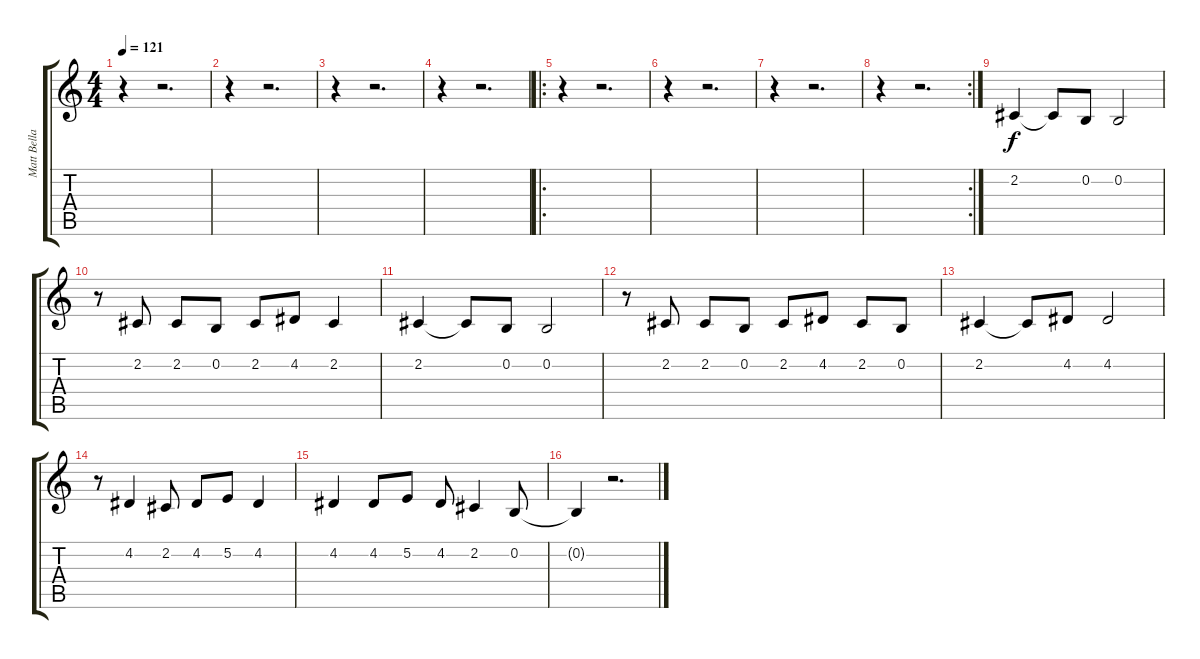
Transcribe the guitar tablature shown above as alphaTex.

\track ("Matt Bellamy (Vocals)" "Matt Bella") {instrument lead2sawtooth}
\staff {score tabs}
\tuning (E4 B3 G3 D3 A2 E2) {hide}
\ts (4 4)
\tempo 121
\clef g2
\ks c
r.4{dy f instrument lead2sawtooth} r.2{d} |
r.4 r.2{d} |
r.4 r.2{d} |
r.4 r.2{d} |
\ro
r.4 r.2{d} |
r.4 r.2{d} |
r.4 r.2{d} |
\rc 2
r.4 r.2{d} |
2.2.4 2.2{t}.8 0.2.8 0.2.2 |
r.8 2.2.8 2.2.8 0.2.8 2.2.8 4.2.8 2.2.4 |
2.2.4 2.2{t}.8 0.2.8 0.2.2 |
r.8 2.2.8 2.2.8 0.2.8 2.2.8 4.2.8 2.2.8 0.2.8 |
2.2.4 2.2{t}.8 4.2.8 4.2.2 |
r.8 4.2.4 2.2.8 4.2.8 5.2.8 4.2.4 |
4.2.4 4.2.8 5.2.8 4.2.8 2.2.4 0.2.8 |
0.2{t}.4 r.2{d}
